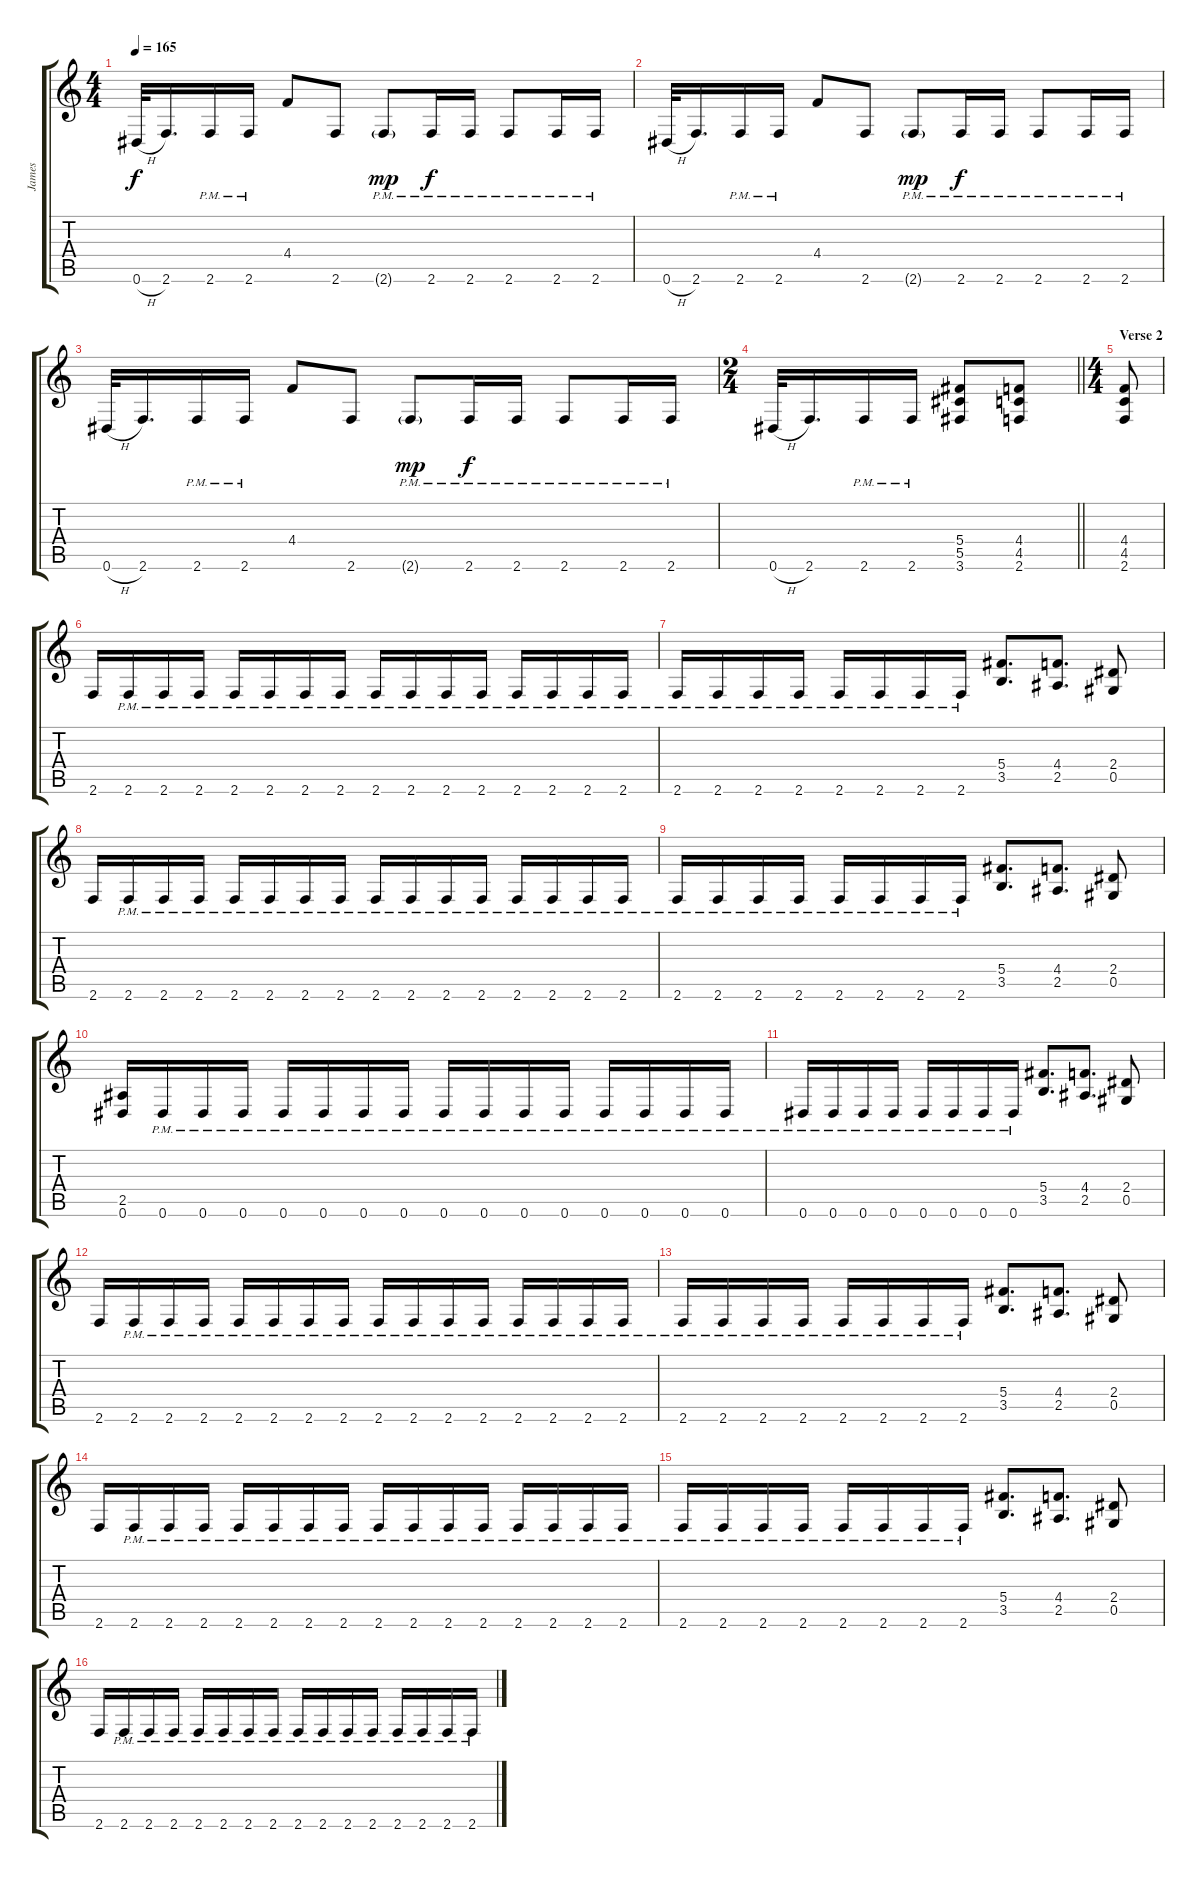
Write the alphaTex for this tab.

\track ("James" "James") {instrument distortionguitar}
\staff {score tabs}
\tuning (Eb4 Bb3 Gb3 Db3 Ab2 Eb2) {hide}
\ts (4 4)
\tempo 165
\clef g2
\ks c
0.6{h}.32{dy f} 2.6.16{d} 2.6{pm}.16 2.6{pm}.16 4.4.8 2.6.8 2.6{g pm}.8{dy mp} 2.6{pm}.16{dy f} 2.6{pm}.16 2.6{pm}.8 2.6{pm}.16 2.6{pm}.16 |
0.6{h}.32 2.6.16{d} 2.6{pm}.16 2.6{pm}.16 4.4.8 2.6.8 2.6{g pm}.8{dy mp} 2.6{pm}.16{dy f} 2.6{pm}.16 2.6{pm}.8 2.6{pm}.16 2.6{pm}.16 |
0.6{h}.32 2.6.16{d} 2.6{pm}.16 2.6{pm}.16 4.4.8 2.6.8 2.6{g pm}.8{dy mp} 2.6{pm}.16{dy f} 2.6{pm}.16 2.6{pm}.8 2.6{pm}.16 2.6{pm}.16 |
\ts (2 4)
\barLineRight lightlight
0.6{h}.32 2.6.16{d} 2.6{pm}.16 2.6{pm}.16 (5.4 5.5 3.6).8 (4.4 4.5 2.6).8 |
\ts (4 4)
\section ("" "Verse 2")
(4.4 4.5 2.6).8 |
2.6.16 2.6{pm}.16 2.6{pm}.16 2.6{pm}.16 2.6{pm}.16 2.6{pm}.16 2.6{pm}.16 2.6{pm}.16 2.6{pm}.16 2.6{pm}.16 2.6{pm}.16 2.6{pm}.16 2.6{pm}.16 2.6{pm}.16 2.6{pm}.16 2.6{pm}.16 |
2.6{pm}.16 2.6{pm}.16 2.6{pm}.16 2.6{pm}.16 2.6{pm}.16 2.6{pm}.16 2.6{pm}.16 2.6{pm}.16 (5.4 3.5).8{d} (4.4 2.5).8{d} (2.4 0.5).8 |
2.6.16 2.6{pm}.16 2.6{pm}.16 2.6{pm}.16 2.6{pm}.16 2.6{pm}.16 2.6{pm}.16 2.6{pm}.16 2.6{pm}.16 2.6{pm}.16 2.6{pm}.16 2.6{pm}.16 2.6{pm}.16 2.6{pm}.16 2.6{pm}.16 2.6{pm}.16 |
2.6{pm}.16 2.6{pm}.16 2.6{pm}.16 2.6{pm}.16 2.6{pm}.16 2.6{pm}.16 2.6{pm}.16 2.6{pm}.16 (5.4 3.5).8{d} (4.4 2.5).8{d} (2.4 0.5).8 |
(2.5 0.6).16 0.6{pm}.16 0.6{pm}.16 0.6{pm}.16 0.6{pm}.16 0.6{pm}.16 0.6{pm}.16 0.6{pm}.16 0.6{pm}.16 0.6{pm}.16 0.6{pm}.16 0.6{pm}.16 0.6{pm}.16 0.6{pm}.16 0.6{pm}.16 0.6{pm}.16 |
0.6{pm}.16 0.6{pm}.16 0.6{pm}.16 0.6{pm}.16 0.6{pm}.16 0.6{pm}.16 0.6{pm}.16 0.6{pm}.16 (5.4 3.5).8{d} (4.4 2.5).8{d} (2.4 0.5).8 |
2.6.16 2.6{pm}.16 2.6{pm}.16 2.6{pm}.16 2.6{pm}.16 2.6{pm}.16 2.6{pm}.16 2.6{pm}.16 2.6{pm}.16 2.6{pm}.16 2.6{pm}.16 2.6{pm}.16 2.6{pm}.16 2.6{pm}.16 2.6{pm}.16 2.6{pm}.16 |
2.6{pm}.16 2.6{pm}.16 2.6{pm}.16 2.6{pm}.16 2.6{pm}.16 2.6{pm}.16 2.6{pm}.16 2.6{pm}.16 (5.4 3.5).8{d} (4.4 2.5).8{d} (2.4 0.5).8 |
2.6.16 2.6{pm}.16 2.6{pm}.16 2.6{pm}.16 2.6{pm}.16 2.6{pm}.16 2.6{pm}.16 2.6{pm}.16 2.6{pm}.16 2.6{pm}.16 2.6{pm}.16 2.6{pm}.16 2.6{pm}.16 2.6{pm}.16 2.6{pm}.16 2.6{pm}.16 |
2.6{pm}.16 2.6{pm}.16 2.6{pm}.16 2.6{pm}.16 2.6{pm}.16 2.6{pm}.16 2.6{pm}.16 2.6{pm}.16 (5.4 3.5).8{d} (4.4 2.5).8{d} (2.4 0.5).8 |
2.6.16 2.6{pm}.16 2.6{pm}.16 2.6{pm}.16 2.6{pm}.16 2.6{pm}.16 2.6{pm}.16 2.6{pm}.16 2.6{pm}.16 2.6{pm}.16 2.6{pm}.16 2.6{pm}.16 2.6{pm}.16 2.6{pm}.16 2.6{pm}.16 2.6{pm}.16
